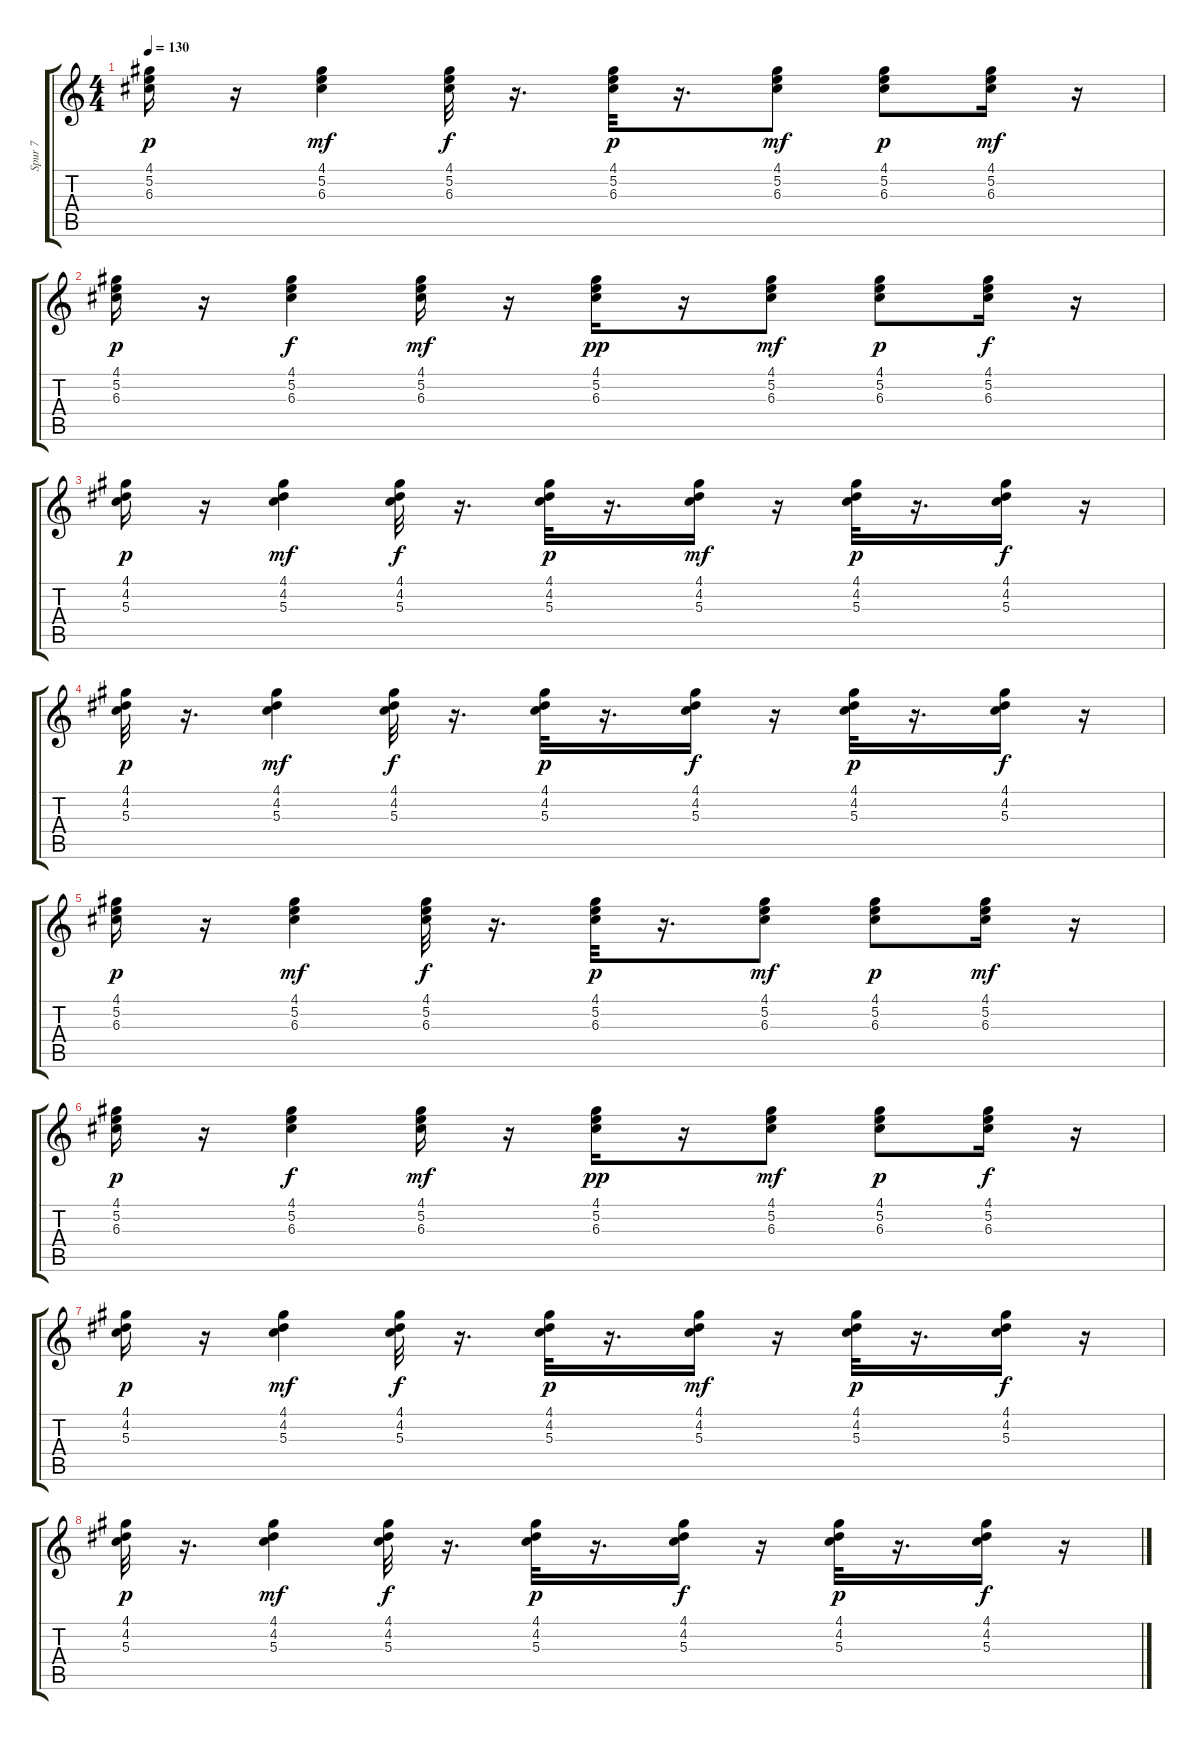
\track ("Spur 7" "Spur 7") {instrument acousticguitarsteel}
\staff {score tabs}
\tuning (E4 B3 G3 D3 A2 E2) {hide}
\ts (4 4)
\tempo 130
\clef g2
\ks c
(4.1 5.2 6.3).16{dy p} r.16 (4.1 5.2 6.3).4{dy mf} (4.1 5.2 6.3).32{dy f} r.16{d} (4.1 5.2 6.3).32{dy p} r.16{d} (4.1 5.2 6.3).8{dy mf} (4.1 5.2 6.3).8{dy p} (4.1 5.2 6.3).16{dy mf} r.16 |
(4.1 5.2 6.3).16{dy p} r.16 (4.1 5.2 6.3).4{dy f} (4.1 5.2 6.3).16{dy mf} r.16 (4.1 5.2 6.3).16{dy pp} r.16 (4.1 5.2 6.3).8{dy mf} (4.1 5.2 6.3).8{dy p} (4.1 5.2 6.3).16{dy f} r.16 |
(4.1 4.2 5.3).16{dy p} r.16 (4.1 4.2 5.3).4{dy mf} (4.1 4.2 5.3).32{dy f} r.16{d} (4.1 4.2 5.3).32{dy p} r.16{d} (4.1 4.2 5.3).16{dy mf} r.16 (4.1 4.2 5.3).32{dy p} r.16{d} (4.1 4.2 5.3).16{dy f} r.16 |
(4.1 4.2 5.3).32{dy p} r.16{d} (4.1 4.2 5.3).4{dy mf} (4.1 4.2 5.3).32{dy f} r.16{d} (4.1 4.2 5.3).32{dy p} r.16{d} (4.1 4.2 5.3).16{dy f} r.16 (4.1 4.2 5.3).32{dy p} r.16{d} (4.1 4.2 5.3).16{dy f} r.16 |
(4.1 5.2 6.3).16{dy p} r.16 (4.1 5.2 6.3).4{dy mf} (4.1 5.2 6.3).32{dy f} r.16{d} (4.1 5.2 6.3).32{dy p} r.16{d} (4.1 5.2 6.3).8{dy mf} (4.1 5.2 6.3).8{dy p} (4.1 5.2 6.3).16{dy mf} r.16 |
(4.1 5.2 6.3).16{dy p} r.16 (4.1 5.2 6.3).4{dy f} (4.1 5.2 6.3).16{dy mf} r.16 (4.1 5.2 6.3).16{dy pp} r.16 (4.1 5.2 6.3).8{dy mf} (4.1 5.2 6.3).8{dy p} (4.1 5.2 6.3).16{dy f} r.16 |
(4.1 4.2 5.3).16{dy p} r.16 (4.1 4.2 5.3).4{dy mf} (4.1 4.2 5.3).32{dy f} r.16{d} (4.1 4.2 5.3).32{dy p} r.16{d} (4.1 4.2 5.3).16{dy mf} r.16 (4.1 4.2 5.3).32{dy p} r.16{d} (4.1 4.2 5.3).16{dy f} r.16 |
(4.1 4.2 5.3).32{dy p} r.16{d} (4.1 4.2 5.3).4{dy mf} (4.1 4.2 5.3).32{dy f} r.16{d} (4.1 4.2 5.3).32{dy p} r.16{d} (4.1 4.2 5.3).16{dy f} r.16 (4.1 4.2 5.3).32{dy p} r.16{d} (4.1 4.2 5.3).16{dy f} r.16
